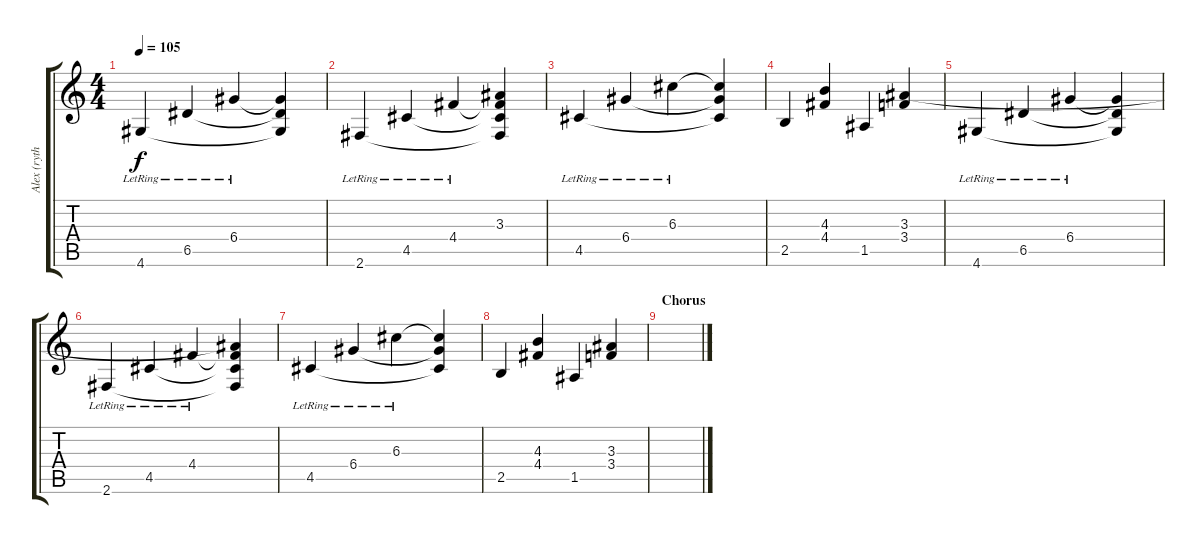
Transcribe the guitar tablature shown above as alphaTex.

\track ("Alex (rythm guitar)" "Alex (ryth") {instrument electricguitarclean}
\staff {score tabs}
\tuning (E4 B3 G3 D3 A2 E2) {hide}
\ts (4 4)
\tempo 105
\clef g2
\ks c
4.6{lr}.4{dy f} 6.5{lr}.4 6.4{lr}.4 (6.4{t} 6.5{t} 4.6{t}).4 |
2.6{lr}.4 4.5{lr}.4 4.4{lr}.4 (3.3{t} 4.4{t} 4.5{t} 2.6{t}).4 |
4.5{lr}.4 6.4{lr}.4 6.3{lr}.4 (6.3{t} 6.4{t} 4.5{t}).4 |
2.5.4 (4.3 4.4).4 1.5.4 (3.3 3.4).4 |
4.6{lr}.4 6.5{lr}.4 6.4{lr}.4 (6.4{t} 6.5{t} 4.6{t}).4 |
2.6{lr}.4 4.5{lr}.4 4.4{lr}.4 (3.3{t} 4.4{t} 4.5{t} 2.6{t}).4 |
4.5{lr}.4 6.4{lr}.4 6.3{lr}.4 (6.3{t} 6.4{t} 4.5{t}).4 |
2.5.4 (4.3 4.4).4 1.5.4 (3.3 3.4).4 |
\section ("" "Chorus")
